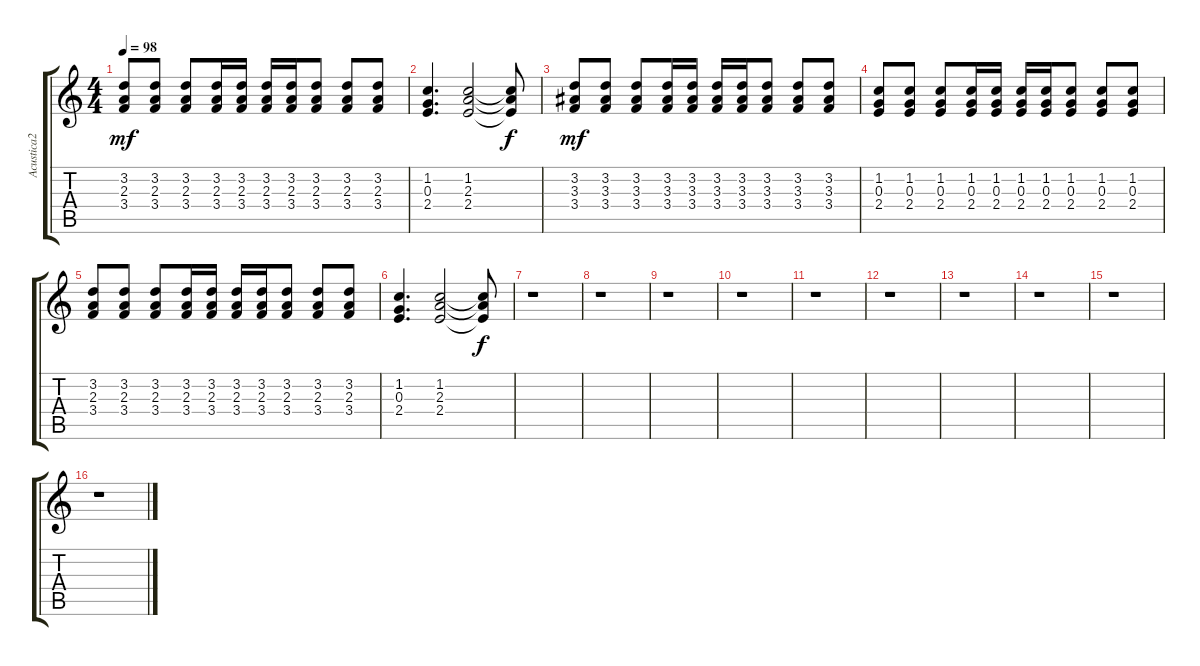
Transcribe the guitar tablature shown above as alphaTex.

\track ("Acustica2" "Acustica2") {instrument acousticguitarsteel}
\staff {score tabs}
\tuning (E4 B3 G3 D3 A2 E2) {hide}
\ts (4 4)
\tempo 98
\clef g2
\ks c
(3.2 2.3 3.4).8{dy mf} (3.2 2.3 3.4).8 (3.2 2.3 3.4).8 (3.2 2.3 3.4).16 (3.2 2.3 3.4).16 (3.2 2.3 3.4).16 (3.2 2.3 3.4).16 (3.2 2.3 3.4).8 (3.2 2.3 3.4).8 (3.2 2.3 3.4).8 |
(1.2 0.3 2.4).4{d} (1.2 2.3 2.4).2 (1.2{t} 2.3{t} 2.4{t}).8{dy f} |
(3.2 3.3 3.4).8{dy mf} (3.2 3.3 3.4).8 (3.2 3.3 3.4).8 (3.2 3.3 3.4).16 (3.2 3.3 3.4).16 (3.2 3.3 3.4).16 (3.2 3.3 3.4).16 (3.2 3.3 3.4).8 (3.2 3.3 3.4).8 (3.2 3.3 3.4).8 |
(1.2 0.3 2.4).8 (1.2 0.3 2.4).8 (1.2 0.3 2.4).8 (1.2 0.3 2.4).16 (1.2 0.3 2.4).16 (1.2 0.3 2.4).16 (1.2 0.3 2.4).16 (1.2 0.3 2.4).8 (1.2 0.3 2.4).8 (1.2 0.3 2.4).8 |
(3.2 2.3 3.4).8 (3.2 2.3 3.4).8 (3.2 2.3 3.4).8 (3.2 2.3 3.4).16 (3.2 2.3 3.4).16 (3.2 2.3 3.4).16 (3.2 2.3 3.4).16 (3.2 2.3 3.4).8 (3.2 2.3 3.4).8 (3.2 2.3 3.4).8 |
(1.2 0.3 2.4).4{d} (1.2 2.3 2.4).2 (1.2{t} 2.3{t} 2.4{t}).8{dy f} |
r.1 |
r.1 |
r.1 |
r.1 |
r.1 |
r.1 |
r.1 |
r.1 |
r.1 |
r.1
